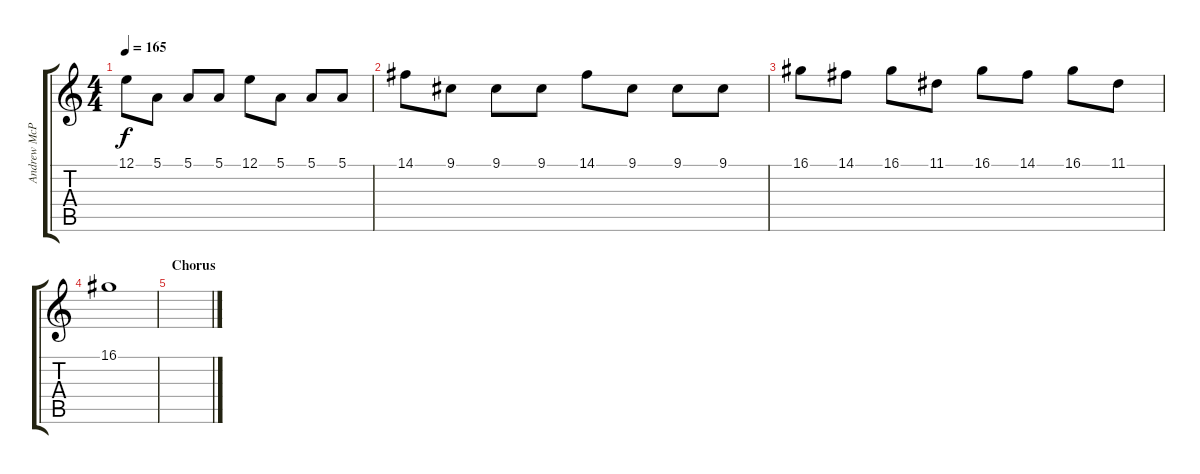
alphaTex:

\track ("Andrew McPauls (Keyb)" "Andrew McP") {instrument stringensemble1}
\staff {score tabs}
\tuning (E4 B3 G3 D3 A2 E2) {hide}
\ts (4 4)
\tempo 165
\clef g2
\ks c
12.1.8{dy f} 5.1.8 5.1.8 5.1.8 12.1.8 5.1.8 5.1.8 5.1.8 |
14.1.8 9.1.8 9.1.8 9.1.8 14.1.8 9.1.8 9.1.8 9.1.8 |
16.1.8 14.1.8 16.1.8 11.1.8 16.1.8 14.1.8 16.1.8 11.1.8 |
16.1.1 |
\section ("" "Chorus")
